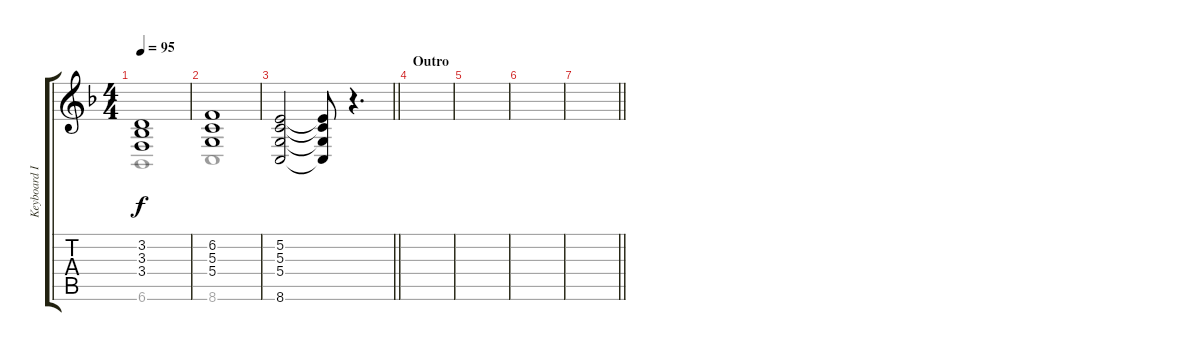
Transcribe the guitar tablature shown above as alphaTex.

\track ("Keyboard II" "Keyboard I") {instrument stringensemble1}
\staff {score tabs}
\tuning (E4 B3 G3 D3 A2 E2) {hide}
\voice
\ts (4 4)
\tempo 95
\clef g2
\ks f
(3.2 3.3 3.4).1{dy f} |
(6.2 5.3 5.4).1 |
\barLineRight lightlight
(5.2 5.3 5.4 8.6).2 (5.2{t} 5.3{t} 5.4{t} 8.6{t}).8 r.4{d} |
\section ("" "Outro")
|
|
|
\barLineRight lightlight
|
|
|
|
\voice
\clef g2
\ottava regular
\simile none
\ks f
6.6.1{dy f} |
8.6.1 |
\barLineRight lightlight
|
|
|
|
\barLineRight lightlight
|
|
|
|
